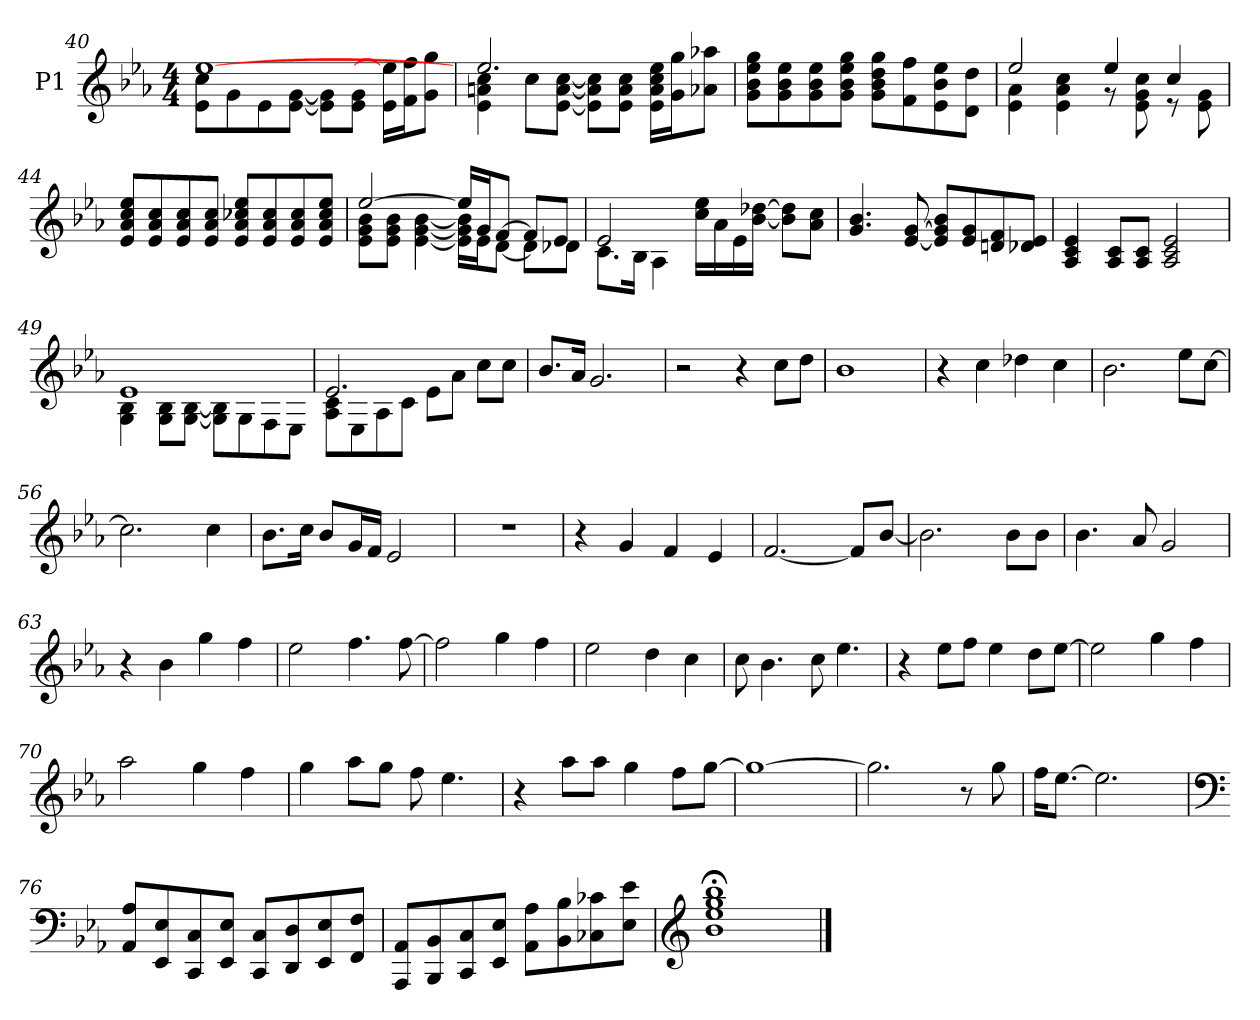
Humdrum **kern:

**kern
*part1
*staff1
*I"P1
*clefG2
*k[b-e-a-]
*E-:
*M4/4
=40
*^
[>1ee-	8e-\ 8cc\L
.	8g\
.	8e-\
.	[<8e-\ [<8g\J
.	8e-\] 8g\]L
.	8e-\ 8g\J
.	16e-\ 16ee-\]LL
.	16f\ 16ff\J
.	8g\ 8gg\J
!!LO:LB:g=z	!!
=41	=41
2.ee-/	4e-\ 4an\ 4cc\
.	8cc\L
.	[<8e-\ [<8a\ [<8cc\J
.	8e-\] 8a\] 8cc\]L
.	8e-\ 8a\ 8cc\J
4ryy	16e-\ 16a\ 16cc\ 16ee-\LL
.	16g\ 16gg\J
.	8a-X\ 8aa-X\J
*v	*v
=42
8g\ 8b-\ 8ee-\ 8gg\L
8g\ 8b-\ 8ee-\
8g\ 8b-\ 8ee-\
8g\ 8b-\ 8ee-\ 8gg\J
8g\ 8b-\ 8dd\ 8gg\L
8f\ 8ff\
8e-\ 8b-\ 8ee-\
8d\ 8dd\J
=43
*^
2ee-/	4e-\ 4a-\
.	4e-\ 4a-\ 4cc\
4ee-/	8r
.	8e-\ 8g\ 8cc\
4cc/	8r
.	8e-\ 8g\
*v	*v
=44
8e-/ 8a-/ 8cc/ 8ee-/L
8e-/ 8a-/ 8cc/
8e-/ 8a-/ 8cc/
8e-/ 8a-/ 8cc/J
8e-/ 8a-/ 8cc-X/ 8ee-/L
8e-/ 8a-/ 8cc-/
8e-/ 8a-/ 8cc-/
8e-/ 8a-/ 8cc-/ 8ee-/J
!!LO:LB:g=z
=45
*^
[>2ee-/	8e-\ 8g\ 8b-\L
.	8e-\ 8g\ 8b-\J
.	[<4e-\ [<4g\ [<4b-\
16ee-/LL]	16e-\] 16g\] 16b-\]LL
16g/J	16e-\J
[>8f/J	[<8d\J
8f/L]	8d\L]
8e-/J	8d-X\J
=46	=46
2e-/	8.c\L
.	16B-\Jk
.	4A-\
16cc\ 16ee-\LL	2ryy
16a-\	.
16e-\	.
[<16b-\ [>16dd-X\JJ	.
8b-\] 8dd-\]L	.
8a-\ 8cc\J	.
*v	*v
=47
4.g/ 4.b-/
[<8e-/ [>8g/
8e-/] 8g/] 8b-/L
8e-/ 8g/
8dn/ 8f/
8d-X/ 8e-/J
=48
4A-/ 4c/ 4e-/
8A-/ 8c/L
8A-/ 8c/J
2A-/ 2c/ 2e-/
!!LO:PB:g=z
=49
*^
1e-	4G\ 4B-\
.	8G\ 8B-\L
.	[<8G\ [<8B-\J
.	8G\] 8B-\]L
.	8G\
.	8F\
.	8E-\J
=50	=50
2.e-/	8A-\ 8c\L
.	8E-\
.	8A-\
.	8c\J
.	8e-\L
.	8a-\J
8cc\L	4ryy
8cc\J	.
*v	*v
=51
8.b-/L
16a-/Jk
2.g/
=52
2r
4r
8cc\L
8dd\J
=53
1b-
!!LO:LB:g=z
=54
4r
4cc\
4dd-X\
4cc\
=55
2.b-\
8ee-\L
[>8cc\J
=56
2.cc\]
4cc\
=57
8.b-\L
16cc\Jk
8b-/L
16g/L
16f/JJ
2e-/
=58
1r
=59
4r
4g/
4f/
4e-/
!!LO:LB:g=z
=60
[<2.f/
8f/L]
[<8b-/J
=61
2.b-\]
8b-\L
8b-\J
=62
4.b-\
8a-/
2g/
=63
4r
4b-\
4gg\
4ff\
=64
2ee-\
4.ff\
[>8ff\
=65
2ff\]
4gg\
4ff\
=66
2ee-\
4dd\
4cc\
!!LO:LB:g=z
=67
8cc\
4.b-\
8cc\
4.ee-\
=68
4r
8ee-\L
8ff\J
4ee-\
8dd\L
[>8ee-\J
=69
2ee-\]
4gg\
4ff\
=70
2aa-\
4gg\
4ff\
=71
4gg\
8aa-\L
8gg\J
8ff\
4.ee-\
!!LO:LB:g=z
=72
4r
8aa-\L
8aa-\J
4gg\
8ff\L
[>8gg\J
=73
1gg_
=74
2.gg\]
8r
8gg\
=75
16ff\KL
[>8.ee-\J
2.ee-\]
=76
*clefF4
8AA-/ 8A-/L
8EE-/ 8E-/
8CC/ 8C/
8EE-/ 8E-/J
8CC/ 8C/L
8DD/ 8D/
8EE-/ 8E-/
8FF/ 8F/J
!!LO:LB:g=z
=77
8AAA-/ 8AA-/L
8BBB-/ 8BB-/
8CC/ 8C/
8EE-/ 8E-/J
8AA-\ 8A-\L
8BB-\ 8B-\
8C-X\ 8c-X\
8E-\ 8e-\J
=78
*clefG2
1b-;< 1ee-;< 1gg;< 1bb-;<
==
*-
